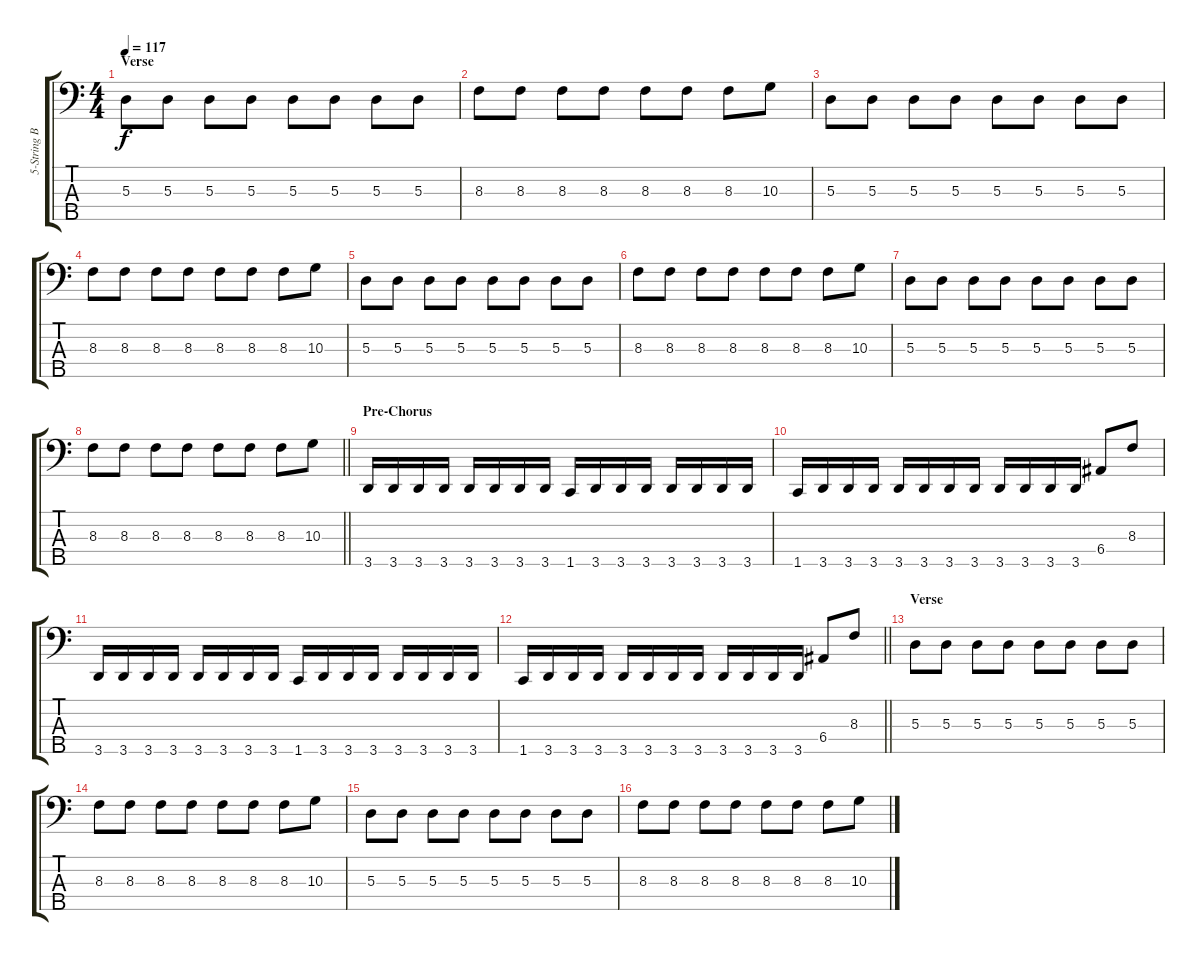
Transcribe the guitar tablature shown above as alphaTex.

\track ("5-String Bass" "5-String B") {instrument electricbasspick}
\staff {score tabs}
\tuning (G2 D2 A1 E1 B0) {hide}
\ts (4 4)
\section ("" "Verse")
\tempo 117
\clef f4
\ks c
5.3.8{dy f} 5.3.8 5.3.8 5.3.8 5.3.8 5.3.8 5.3.8 5.3.8 |
8.3.8 8.3.8 8.3.8 8.3.8 8.3.8 8.3.8 8.3.8 10.3.8 |
5.3.8 5.3.8 5.3.8 5.3.8 5.3.8 5.3.8 5.3.8 5.3.8 |
8.3.8 8.3.8 8.3.8 8.3.8 8.3.8 8.3.8 8.3.8 10.3.8 |
5.3.8 5.3.8 5.3.8 5.3.8 5.3.8 5.3.8 5.3.8 5.3.8 |
8.3.8 8.3.8 8.3.8 8.3.8 8.3.8 8.3.8 8.3.8 10.3.8 |
5.3.8 5.3.8 5.3.8 5.3.8 5.3.8 5.3.8 5.3.8 5.3.8 |
\barLineRight lightlight
8.3.8 8.3.8 8.3.8 8.3.8 8.3.8 8.3.8 8.3.8 10.3.8 |
\section ("" "Pre-Chorus")
3.5.16 3.5.16 3.5.16 3.5.16 3.5.16 3.5.16 3.5.16 3.5.16 1.5.16 3.5.16 3.5.16 3.5.16 3.5.16 3.5.16 3.5.16 3.5.16 |
1.5.16 3.5.16 3.5.16 3.5.16 3.5.16 3.5.16 3.5.16 3.5.16 3.5.16 3.5.16 3.5.16 3.5.16 6.4.8 8.3.8 |
3.5.16 3.5.16 3.5.16 3.5.16 3.5.16 3.5.16 3.5.16 3.5.16 1.5.16 3.5.16 3.5.16 3.5.16 3.5.16 3.5.16 3.5.16 3.5.16 |
\barLineRight lightlight
1.5.16 3.5.16 3.5.16 3.5.16 3.5.16 3.5.16 3.5.16 3.5.16 3.5.16 3.5.16 3.5.16 3.5.16 6.4.8 8.3.8 |
\section ("" "Verse")
5.3.8 5.3.8 5.3.8 5.3.8 5.3.8 5.3.8 5.3.8 5.3.8 |
8.3.8 8.3.8 8.3.8 8.3.8 8.3.8 8.3.8 8.3.8 10.3.8 |
5.3.8 5.3.8 5.3.8 5.3.8 5.3.8 5.3.8 5.3.8 5.3.8 |
8.3.8 8.3.8 8.3.8 8.3.8 8.3.8 8.3.8 8.3.8 10.3.8
